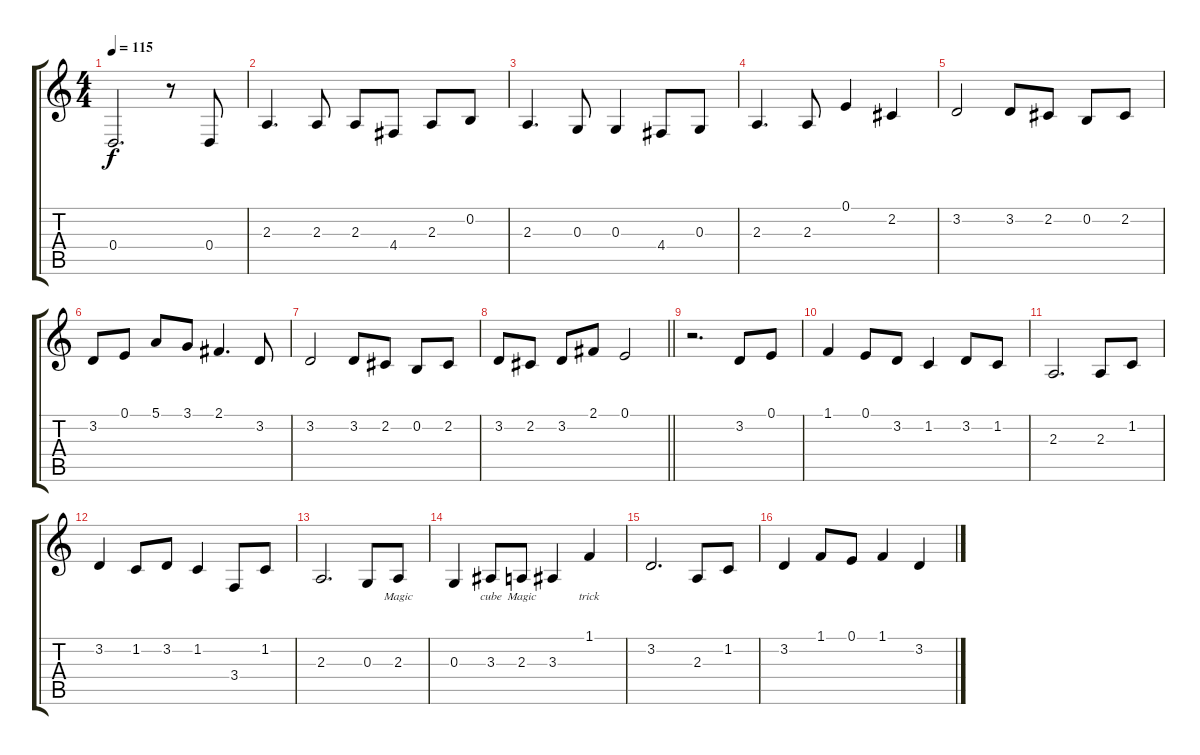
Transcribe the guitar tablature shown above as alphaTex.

\track "" {instrument fx7echoes}
\staff {score tabs}
\tuning (E4 B3 G3 D3 A2 E2) {hide}
\ts (4 4)
\tempo 115
\clef g2
\ks c
0.4.2{d lyrics (0 "") lyrics (1 "") lyrics (2 "") lyrics (3 "") lyrics (4 "") dy f} r.8 0.4.8{lyrics (0 "") lyrics (1 "") lyrics (2 "") lyrics (3 "") lyrics (4 "")} |
2.3.4{d lyrics (0 "") lyrics (1 "") lyrics (2 "") lyrics (3 "") lyrics (4 "")} 2.3.8{lyrics (0 "") lyrics (1 "") lyrics (2 "") lyrics (3 "") lyrics (4 "")} 2.3.8{lyrics (0 "") lyrics (1 "") lyrics (2 "") lyrics (3 "") lyrics (4 "")} 4.4.8{lyrics (0 "") lyrics (1 "") lyrics (2 "") lyrics (3 "") lyrics (4 "")} 2.3.8{lyrics (0 "") lyrics (1 "") lyrics (2 "") lyrics (3 "") lyrics (4 "")} 0.2.8{lyrics (0 "") lyrics (1 "") lyrics (2 "") lyrics (3 "") lyrics (4 "")} |
2.3.4{d lyrics (0 "") lyrics (1 "") lyrics (2 "") lyrics (3 "") lyrics (4 "")} 0.3.8{lyrics (0 "") lyrics (1 "") lyrics (2 "") lyrics (3 "") lyrics (4 "")} 0.3.4{lyrics (0 "") lyrics (1 "") lyrics (2 "") lyrics (3 "") lyrics (4 "")} 4.4.8{lyrics (0 "") lyrics (1 "") lyrics (2 "") lyrics (3 "") lyrics (4 "")} 0.3.8{lyrics (0 "") lyrics (1 "") lyrics (2 "") lyrics (3 "") lyrics (4 "")} |
2.3.4{d lyrics (0 "") lyrics (1 "") lyrics (2 "") lyrics (3 "") lyrics (4 "")} 2.3.8{lyrics (0 "") lyrics (1 "") lyrics (2 "") lyrics (3 "") lyrics (4 "")} 0.1.4{lyrics (0 "") lyrics (1 "") lyrics (2 "") lyrics (3 "") lyrics (4 "")} 2.2.4{lyrics (0 "") lyrics (1 "") lyrics (2 "") lyrics (3 "") lyrics (4 "")} |
3.2.2{lyrics (0 "") lyrics (1 "") lyrics (2 "") lyrics (3 "") lyrics (4 "")} 3.2.8{lyrics (0 "") lyrics (1 "") lyrics (2 "") lyrics (3 "") lyrics (4 "")} 2.2.8{lyrics (0 "") lyrics (1 "") lyrics (2 "") lyrics (3 "") lyrics (4 "")} 0.2.8{lyrics (0 "") lyrics (1 "") lyrics (2 "") lyrics (3 "") lyrics (4 "")} 2.2.8{lyrics (0 "") lyrics (1 "") lyrics (2 "") lyrics (3 "") lyrics (4 "")} |
3.2.8{lyrics (0 "") lyrics (1 "") lyrics (2 "") lyrics (3 "") lyrics (4 "")} 0.1.8{lyrics (0 "") lyrics (1 "") lyrics (2 "") lyrics (3 "") lyrics (4 "")} 5.1.8{lyrics (0 "") lyrics (1 "") lyrics (2 "") lyrics (3 "") lyrics (4 "")} 3.1.8{lyrics (0 "") lyrics (1 "") lyrics (2 "") lyrics (3 "") lyrics (4 "")} 2.1.4{d lyrics (0 "") lyrics (1 "") lyrics (2 "") lyrics (3 "") lyrics (4 "")} 3.2.8{lyrics (0 "") lyrics (1 "") lyrics (2 "") lyrics (3 "") lyrics (4 "")} |
3.2.2{lyrics (0 "") lyrics (1 "") lyrics (2 "") lyrics (3 "") lyrics (4 "")} 3.2.8{lyrics (0 "") lyrics (1 "") lyrics (2 "") lyrics (3 "") lyrics (4 "")} 2.2.8{lyrics (0 "") lyrics (1 "") lyrics (2 "") lyrics (3 "") lyrics (4 "")} 0.2.8{lyrics (0 "") lyrics (1 "") lyrics (2 "") lyrics (3 "") lyrics (4 "")} 2.2.8{lyrics (0 "") lyrics (1 "") lyrics (2 "") lyrics (3 "") lyrics (4 "")} |
\barLineRight lightlight
3.2.8{lyrics (0 "") lyrics (1 "") lyrics (2 "") lyrics (3 "") lyrics (4 "")} 2.2.8{lyrics (0 "") lyrics (1 "") lyrics (2 "") lyrics (3 "") lyrics (4 "")} 3.2.8{lyrics (0 "") lyrics (1 "") lyrics (2 "") lyrics (3 "") lyrics (4 "")} 2.1.8{lyrics (0 "") lyrics (1 "") lyrics (2 "") lyrics (3 "") lyrics (4 "")} 0.1.2{lyrics (0 "") lyrics (1 "") lyrics (2 "") lyrics (3 "") lyrics (4 "")} |
\section ("" "")
r.2{d} 3.2.8{lyrics (0 "") lyrics (1 "") lyrics (2 "") lyrics (3 "") lyrics (4 "")} 0.1.8{lyrics (0 "") lyrics (1 "") lyrics (2 "") lyrics (3 "") lyrics (4 "")} |
1.1.4{lyrics (0 "") lyrics (1 "") lyrics (2 "") lyrics (3 "") lyrics (4 "")} 0.1.8{lyrics (0 "") lyrics (1 "") lyrics (2 "") lyrics (3 "") lyrics (4 "")} 3.2.8{lyrics (0 "") lyrics (1 "") lyrics (2 "") lyrics (3 "") lyrics (4 "")} 1.2.4{lyrics (0 "") lyrics (1 "") lyrics (2 "") lyrics (3 "") lyrics (4 "")} 3.2.8{lyrics (0 "") lyrics (1 "") lyrics (2 "") lyrics (3 "") lyrics (4 "")} 1.2.8{lyrics (0 "") lyrics (1 "") lyrics (2 "") lyrics (3 "") lyrics (4 "")} |
2.3.2{d lyrics (0 "") lyrics (1 "") lyrics (2 "") lyrics (3 "") lyrics (4 "")} 2.3.8{lyrics (0 "") lyrics (1 "") lyrics (2 "") lyrics (3 "") lyrics (4 "")} 1.2.8{lyrics (0 "") lyrics (1 "") lyrics (2 "") lyrics (3 "") lyrics (4 "")} |
3.2.4{lyrics (0 "") lyrics (1 "") lyrics (2 "") lyrics (3 "") lyrics (4 "")} 1.2.8{lyrics (0 "") lyrics (1 "") lyrics (2 "") lyrics (3 "") lyrics (4 "")} 3.2.8{lyrics (0 "") lyrics (1 "") lyrics (2 "") lyrics (3 "") lyrics (4 "")} 1.2.4{lyrics (0 "") lyrics (1 "") lyrics (2 "") lyrics (3 "") lyrics (4 "")} 3.4.8{lyrics (0 "") lyrics (1 "") lyrics (2 "") lyrics (3 "") lyrics (4 "")} 1.2.8{lyrics (0 "") lyrics (1 "") lyrics (2 "") lyrics (3 "") lyrics (4 "")} |
2.3.2{d lyrics (0 "") lyrics (1 "") lyrics (2 "") lyrics (3 "") lyrics (4 "")} 0.3.8{lyrics (0 "") lyrics (1 "") lyrics (2 "") lyrics (3 "") lyrics (4 "")} 2.3.8{lyrics (0 "Magic") lyrics (1 "") lyrics (2 "") lyrics (3 "") lyrics (4 "")} |
0.3.4{lyrics (0 "") lyrics (1 "") lyrics (2 "") lyrics (3 "") lyrics (4 "")} 3.3.8{lyrics (0 "cube") lyrics (1 "") lyrics (2 "") lyrics (3 "") lyrics (4 "")} 2.3.8{lyrics (0 "Magic") lyrics (1 "") lyrics (2 "") lyrics (3 "") lyrics (4 "")} 3.3.4{lyrics (0 "") lyrics (1 "") lyrics (2 "") lyrics (3 "") lyrics (4 "")} 1.1.4{lyrics (0 "trick") lyrics (1 "") lyrics (2 "") lyrics (3 "") lyrics (4 "")} |
3.2.2{d lyrics (0 "") lyrics (1 "") lyrics (2 "") lyrics (3 "") lyrics (4 "")} 2.3.8{lyrics (0 "") lyrics (1 "") lyrics (2 "") lyrics (3 "") lyrics (4 "")} 1.2.8{lyrics (0 "") lyrics (1 "") lyrics (2 "") lyrics (3 "") lyrics (4 "")} |
3.2.4{lyrics (0 "") lyrics (1 "") lyrics (2 "") lyrics (3 "") lyrics (4 "")} 1.1.8{lyrics (0 "") lyrics (1 "") lyrics (2 "") lyrics (3 "") lyrics (4 "")} 0.1.8{lyrics (0 "") lyrics (1 "") lyrics (2 "") lyrics (3 "") lyrics (4 "")} 1.1.4{lyrics (0 "") lyrics (1 "") lyrics (2 "") lyrics (3 "") lyrics (4 "")} 3.2.4{lyrics (0 "") lyrics (1 "") lyrics (2 "") lyrics (3 "") lyrics (4 "")}
